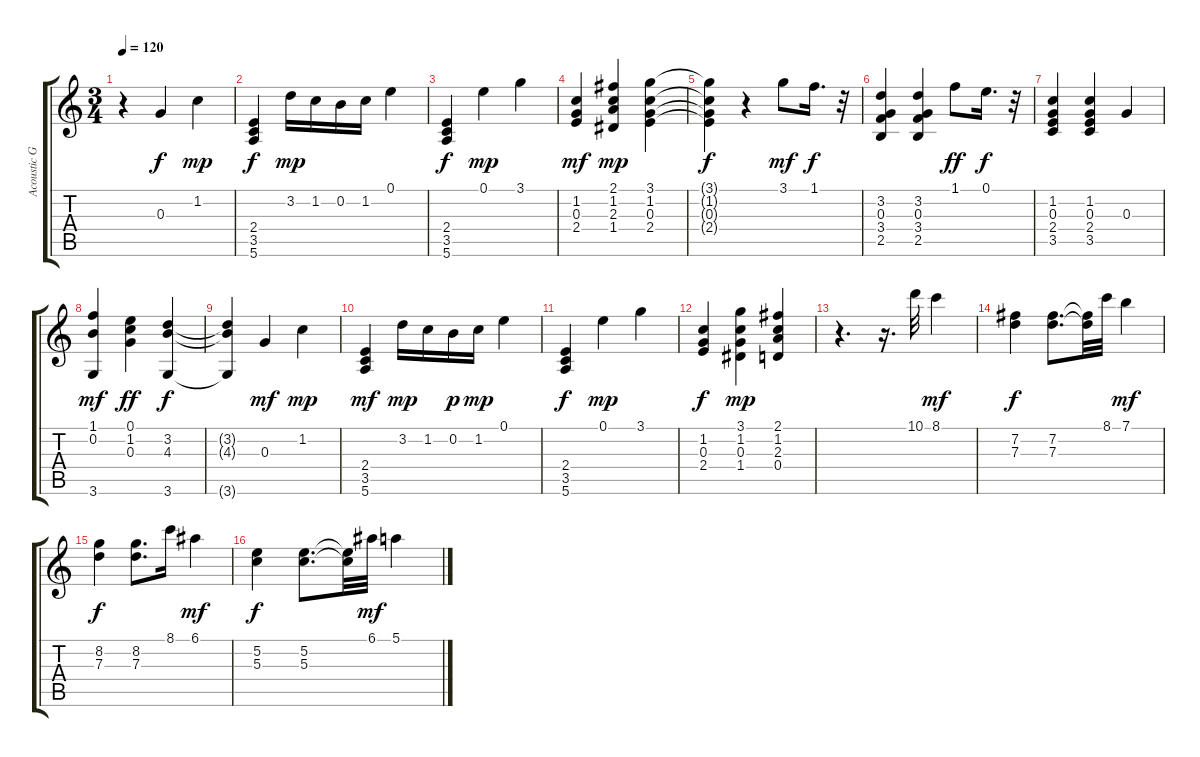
\track ("Acoustic Guitar" "Acoustic G") {instrument acousticguitarnylon}
\staff {score tabs}
\tuning (E4 B3 G3 D3 A2 E2) {hide}
\ts (3 4)
\tempo 120
\clef g2
\ks c
r.4{dy ff} 0.3.4{dy f} 1.2.4{dy mp} |
(2.4 3.5 5.6).4{dy f} 3.2.16{dy mp} 1.2.16 0.2.16 1.2.16 0.1.4 |
(2.4 3.5 5.6).4{dy f} 0.1.4{dy mp} 3.1.4 |
(1.2 0.3 2.4).4{dy mf} (2.1 1.2 2.3 1.4).4{dy mp} (3.1 1.2 0.3 2.4).4 |
(3.1{t} 1.2{t} 0.3{t} 2.4{t}).4{dy f} r.4 3.1.8{dy mf} 1.1.16{d dy f} r.32 |
(3.2 0.3 3.4 2.5).4 (3.2 0.3 3.4 2.5).4 1.1.8{dy ff} 0.1.16{d dy f} r.32 |
(1.2 0.3 2.4 3.5).4 (1.2 0.3 2.4 3.5).4 0.3.4 |
(1.1 0.2 3.6).4{dy mf} (0.1 1.2 0.3).4{dy ff} (3.2 4.3 3.6).4{dy f} |
(3.2{t} 4.3{t} 3.6{t}).4 0.3.4{dy mf} 1.2.4{dy mp} |
(2.4 3.5 5.6).4{dy mf} 3.2.16{dy mp} 1.2.16 0.2.16{dy p} 1.2.16{dy mp} 0.1.4 |
(2.4 3.5 5.6).4{dy f} 0.1.4{dy mp} 3.1.4 |
(1.2 0.3 2.4).4{dy f} (3.1 1.2 0.3 1.4).4{dy mp} (2.1 1.2 2.3 0.4).4 |
r.4{d} r.16{d} 10.1.32 8.1.4{dy mf} |
(7.2 7.3).4{dy f} (7.2 7.3).8{d} (7.2{t} 7.3{t}).32 8.1.32 7.1.4{dy mf} |
(8.2 7.3).4{dy f} (8.2 7.3).8{d} 8.1.16 6.1.4{dy mf} |
(5.2 5.3).4{dy f} (5.2 5.3).8{d} (5.2{t} 5.3{t}).32 6.1.32{dy mf} 5.1.4
